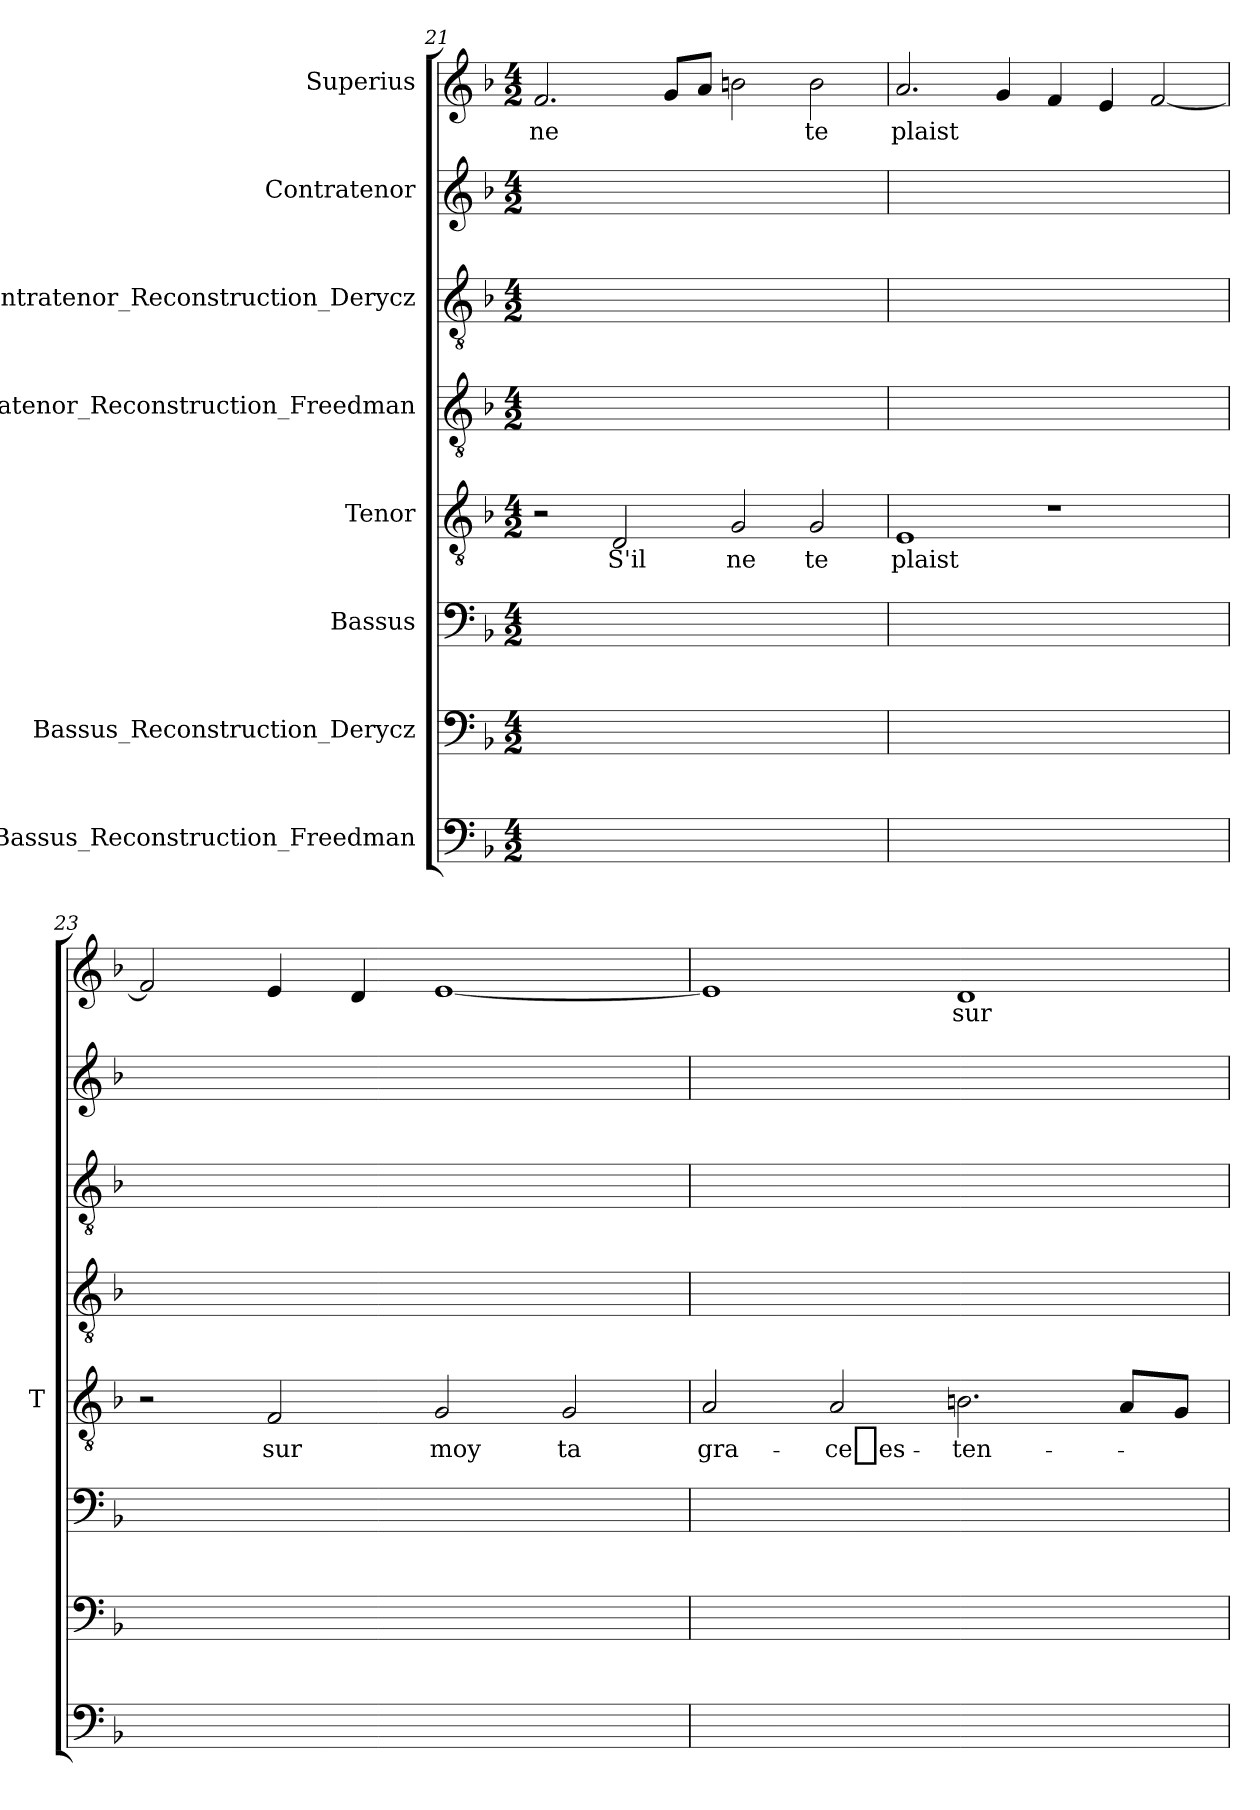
**kern	**kern	**kern	**kern	**text	**kern	**kern	**kern	**kern	**text
*part8	*part7	*part6	*part5	*part5	*part4	*part3	*part2	*part1	*part1
*staff8	*staff7	*staff6	*staff5	*staff5	*staff4	*staff3	*staff2	*staff1	*staff1
*I"Bassus_Reconstruction_Freedman	*I"Bassus_Reconstruction_Derycz	*I"Bassus	*I"Tenor	*	*I"Contratenor_Reconstruction_Freedman	*I"Contratenor_Reconstruction_Derycz	*I"Contratenor	*I"Superius	*
*	*	*	*I'T	*	*	*	*	*	*
*clefF4	*clefF4	*clefF4	*clefGv2	*	*clefGv2	*clefGv2	*clefG2	*clefG2	*
*k[b-]	*k[b-]	*k[b-]	*k[b-]	*	*k[b-]	*k[b-]	*k[b-]	*k[b-]	*
*M4/2	*M4/2	*M4/2	*M4/2	*	*M4/2	*M4/2	*M4/2	*M4/2	*
=21	=21	=21	=21	=21	=21	=21	=21	=21	=21
0ryy	0ryy	0ryy	2r	.	0ryy	0ryy	0ryy	2.f	-ne
.	.	.	2D	-S'il	.	.	.	.	.
.	.	.	.	.	.	.	.	8gL	.
.	.	.	.	.	.	.	.	8aJ	.
.	.	.	2G	-ne	.	.	.	2bn	.
.	.	.	2G	-te	.	.	.	2b	-te
=22	=22	=22	=22	=22	=22	=22	=22	=22	=22
0ryy	0ryy	0ryy	1E	-plaist	0ryy	0ryy	0ryy	2.a	-plaist
.	.	.	.	.	.	.	.	4g	.
.	.	.	1r	.	.	.	.	4f	.
.	.	.	.	.	.	.	.	4e	.
.	.	.	.	.	.	.	.	[2f	.
=23	=23	=23	=23	=23	=23	=23	=23	=23	=23
0ryy	0ryy	0ryy	2r	.	0ryy	0ryy	0ryy	2f]	.
.	.	.	2F	-sur	.	.	.	4e	.
.	.	.	.	.	.	.	.	4d	.
.	.	.	2G	-moy	.	.	.	[1e	.
.	.	.	2G	-ta	.	.	.	.	.
=24	=24	=24	=24	=24	=24	=24	=24	=24	=24
0ryy	0ryy	0ryy	2A	gra-	0ryy	0ryy	0ryy	1e]	.
.	.	.	2A	ce_es-	.	.	.	.	.
.	.	.	2.Bn	ten-	.	.	.	1d	-sur
.	.	.	8AL	.	.	.	.	.	.
.	.	.	8GJ	.	.	.	.	.	.
=	=	=	=	=	=	=	=	=	=
*-	*-	*-	*-	*-	*-	*-	*-	*-	*-
